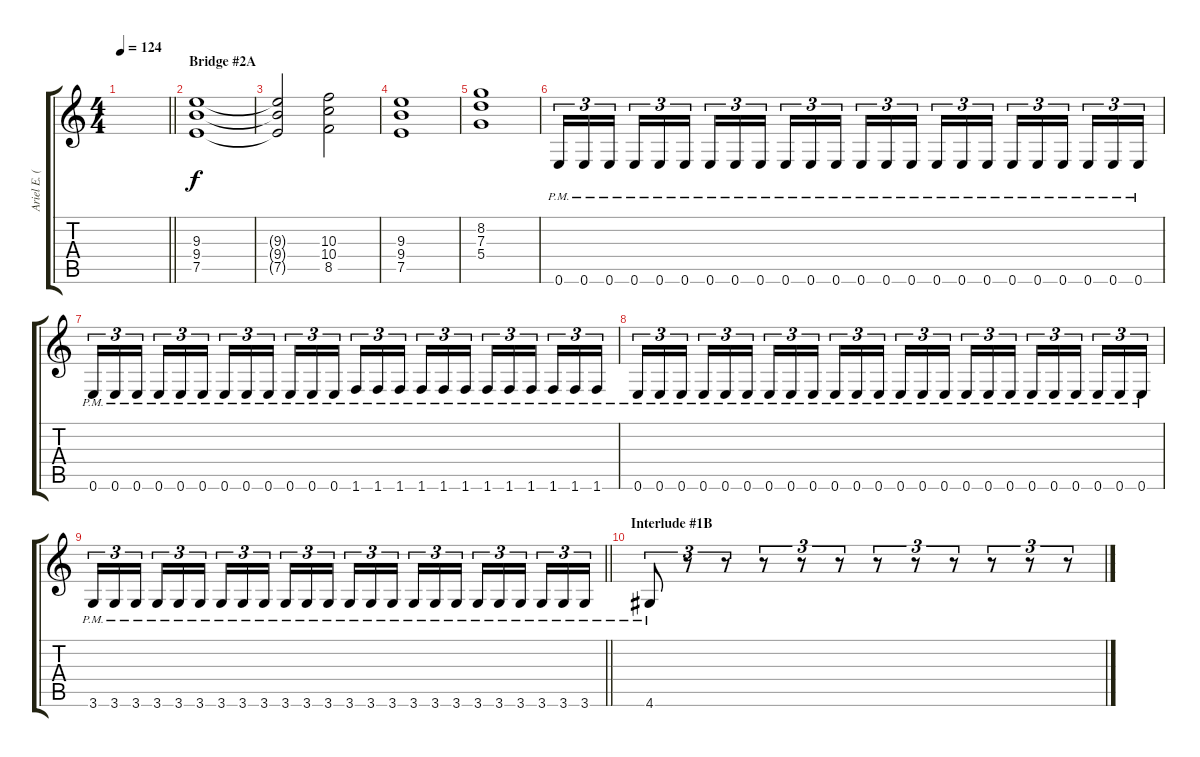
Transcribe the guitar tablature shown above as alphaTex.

\track ("Ariel E. (Rhythm Guitar)" "Ariel E. (") {instrument distortionguitar}
\staff {score tabs}
\tuning (E4 B3 G3 D3 A2 E2) {hide}
\ts (4 4)
\tempo 124
\clef g2
\barLineRight lightlight
\ks c
|
\section ("" "Bridge #2A")
(9.3 9.4 7.5).1 |
(9.3{t} 9.4{t} 7.5{t}).2 (10.3 10.4 8.5).2 |
(9.3 9.4 7.5).1 |
(8.2 7.3 5.4).1 |
0.6{pm}.16{tu (3 2)} 0.6{pm}.16{tu (3 2)} 0.6{pm}.16{tu (3 2) beam splitsecondary} 0.6{pm}.16{tu (3 2)} 0.6{pm}.16{tu (3 2)} 0.6{pm}.16{tu (3 2)} 0.6{pm}.16{tu (3 2)} 0.6{pm}.16{tu (3 2)} 0.6{pm}.16{tu (3 2) beam splitsecondary} 0.6{pm}.16{tu (3 2)} 0.6{pm}.16{tu (3 2)} 0.6{pm}.16{tu (3 2)} 0.6{pm}.16{tu (3 2)} 0.6{pm}.16{tu (3 2)} 0.6{pm}.16{tu (3 2) beam splitsecondary} 0.6{pm}.16{tu (3 2)} 0.6{pm}.16{tu (3 2)} 0.6{pm}.16{tu (3 2)} 0.6{pm}.16{tu (3 2)} 0.6{pm}.16{tu (3 2)} 0.6{pm}.16{tu (3 2) beam splitsecondary} 0.6{pm}.16{tu (3 2)} 0.6{pm}.16{tu (3 2)} 0.6{pm}.16{tu (3 2)} |
0.6{pm}.16{tu (3 2)} 0.6{pm}.16{tu (3 2)} 0.6{pm}.16{tu (3 2) beam splitsecondary} 0.6{pm}.16{tu (3 2)} 0.6{pm}.16{tu (3 2)} 0.6{pm}.16{tu (3 2)} 0.6{pm}.16{tu (3 2)} 0.6{pm}.16{tu (3 2)} 0.6{pm}.16{tu (3 2) beam splitsecondary} 0.6{pm}.16{tu (3 2)} 0.6{pm}.16{tu (3 2)} 0.6{pm}.16{tu (3 2)} 1.6{pm}.16{tu (3 2)} 1.6{pm}.16{tu (3 2)} 1.6{pm}.16{tu (3 2) beam splitsecondary} 1.6{pm}.16{tu (3 2)} 1.6{pm}.16{tu (3 2)} 1.6{pm}.16{tu (3 2)} 1.6{pm}.16{tu (3 2)} 1.6{pm}.16{tu (3 2)} 1.6{pm}.16{tu (3 2) beam splitsecondary} 1.6{pm}.16{tu (3 2)} 1.6{pm}.16{tu (3 2)} 1.6{pm}.16{tu (3 2)} |
0.6{pm}.16{tu (3 2)} 0.6{pm}.16{tu (3 2)} 0.6{pm}.16{tu (3 2) beam splitsecondary} 0.6{pm}.16{tu (3 2)} 0.6{pm}.16{tu (3 2)} 0.6{pm}.16{tu (3 2)} 0.6{pm}.16{tu (3 2)} 0.6{pm}.16{tu (3 2)} 0.6{pm}.16{tu (3 2) beam splitsecondary} 0.6{pm}.16{tu (3 2)} 0.6{pm}.16{tu (3 2)} 0.6{pm}.16{tu (3 2)} 0.6{pm}.16{tu (3 2)} 0.6{pm}.16{tu (3 2)} 0.6{pm}.16{tu (3 2) beam splitsecondary} 0.6{pm}.16{tu (3 2)} 0.6{pm}.16{tu (3 2)} 0.6{pm}.16{tu (3 2)} 0.6{pm}.16{tu (3 2)} 0.6{pm}.16{tu (3 2)} 0.6{pm}.16{tu (3 2) beam splitsecondary} 0.6{pm}.16{tu (3 2)} 0.6{pm}.16{tu (3 2)} 0.6{pm}.16{tu (3 2)} |
\barLineRight lightlight
3.6{pm}.16{tu (3 2)} 3.6{pm}.16{tu (3 2)} 3.6{pm}.16{tu (3 2) beam splitsecondary} 3.6{pm}.16{tu (3 2)} 3.6{pm}.16{tu (3 2)} 3.6{pm}.16{tu (3 2)} 3.6{pm}.16{tu (3 2)} 3.6{pm}.16{tu (3 2)} 3.6{pm}.16{tu (3 2) beam splitsecondary} 3.6{pm}.16{tu (3 2)} 3.6{pm}.16{tu (3 2)} 3.6{pm}.16{tu (3 2)} 3.6{pm}.16{tu (3 2)} 3.6{pm}.16{tu (3 2)} 3.6{pm}.16{tu (3 2) beam splitsecondary} 3.6{pm}.16{tu (3 2)} 3.6{pm}.16{tu (3 2)} 3.6{pm}.16{tu (3 2)} 3.6{pm}.16{tu (3 2)} 3.6{pm}.16{tu (3 2)} 3.6{pm}.16{tu (3 2) beam splitsecondary} 3.6{pm}.16{tu (3 2)} 3.6{pm}.16{tu (3 2)} 3.6{pm}.16{tu (3 2)} |
\section ("" "Interlude #1B")
4.6{pm}.8{tu (3 2)} r.8{tu (3 2)} r.8{tu (3 2)} r.8{tu (3 2)} r.8{tu (3 2)} r.8{tu (3 2)} r.8{tu (3 2)} r.8{tu (3 2)} r.8{tu (3 2)} r.8{tu (3 2)} r.8{tu (3 2)} r.8{tu (3 2)}
